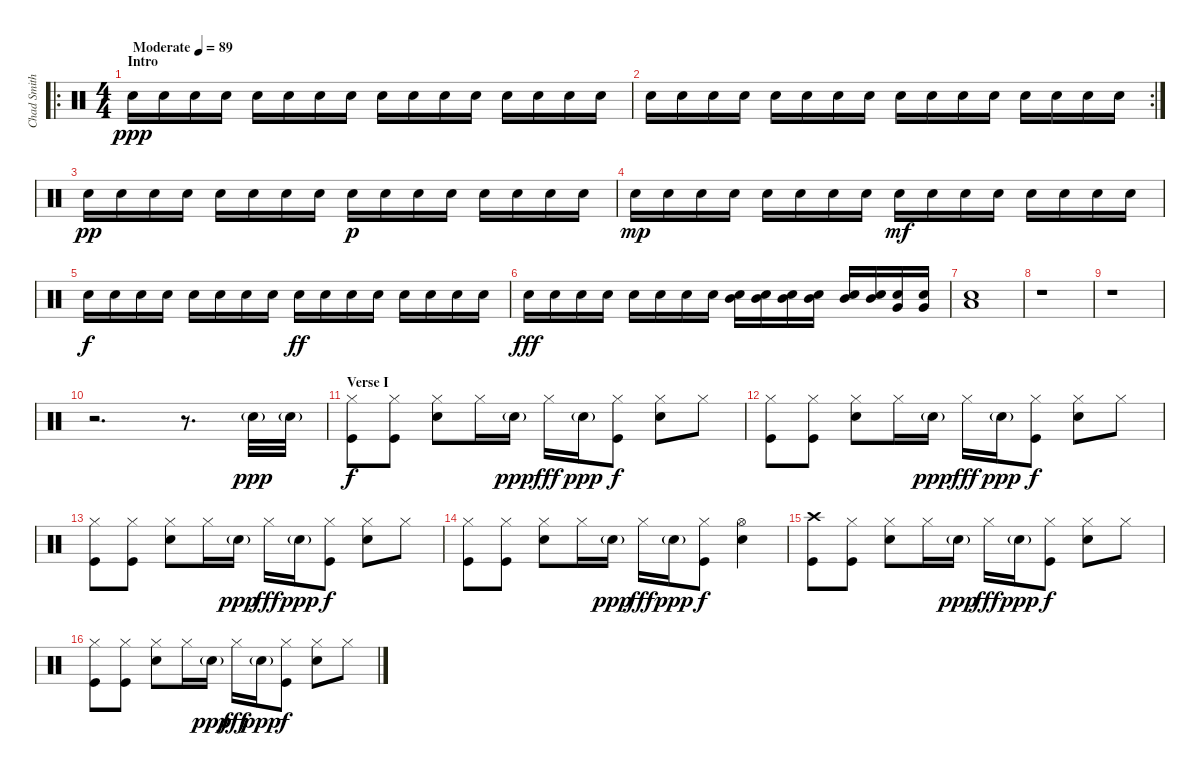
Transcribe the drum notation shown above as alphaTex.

\track ("Chad Smith" "Chad Smith") {instrument percussion}
\staff {score}
\articulation defaults
\ro
\ts (4 4)
\section ("" "Intro")
\tempo (89 "Moderate")
\clef neutral
\ks c "Snare (hit) 2".16{dy ppp} "Snare (hit) 2".16 "Snare (hit) 2".16 "Snare (hit) 2".16 "Snare (hit) 2".16 "Snare (hit) 2".16 "Snare (hit) 2".16 "Snare (hit) 2".16 "Snare (hit) 2".16 "Snare (hit) 2".16 "Snare (hit) 2".16 "Snare (hit) 2".16 "Snare (hit) 2".16 "Snare (hit) 2".16 "Snare (hit) 2".16 "Snare (hit) 2".16
|
\rc 2 "Snare (hit) 2".16 "Snare (hit) 2".16 "Snare (hit) 2".16 "Snare (hit) 2".16 "Snare (hit) 2".16 "Snare (hit) 2".16 "Snare (hit) 2".16 "Snare (hit) 2".16 "Snare (hit) 2".16 "Snare (hit) 2".16 "Snare (hit) 2".16 "Snare (hit) 2".16 "Snare (hit) 2".16 "Snare (hit) 2".16 "Snare (hit) 2".16 "Snare (hit) 2".16
|
"Snare (hit) 2".16{dy pp} "Snare (hit) 2".16 "Snare (hit) 2".16 "Snare (hit) 2".16 "Snare (hit) 2".16 "Snare (hit) 2".16 "Snare (hit) 2".16 "Snare (hit) 2".16 "Snare (hit) 2".16{dy p} "Snare (hit) 2".16 "Snare (hit) 2".16 "Snare (hit) 2".16 "Snare (hit) 2".16 "Snare (hit) 2".16 "Snare (hit) 2".16 "Snare (hit) 2".16 |
"Snare (hit) 2".16{dy mp} "Snare (hit) 2".16 "Snare (hit) 2".16 "Snare (hit) 2".16 "Snare (hit) 2".16 "Snare (hit) 2".16 "Snare (hit) 2".16 "Snare (hit) 2".16 "Snare (hit) 2".16{dy mf} "Snare (hit) 2".16 "Snare (hit) 2".16 "Snare (hit) 2".16 "Snare (hit) 2".16 "Snare (hit) 2".16 "Snare (hit) 2".16 "Snare (hit) 2".16 |
"Snare (hit) 2".16{dy f} "Snare (hit) 2".16 "Snare (hit) 2".16 "Snare (hit) 2".16 "Snare (hit) 2".16 "Snare (hit) 2".16 "Snare (hit) 2".16 "Snare (hit) 2".16 "Snare (hit) 2".16{dy ff} "Snare (hit) 2".16 "Snare (hit) 2".16 "Snare (hit) 2".16 "Snare (hit) 2".16 "Snare (hit) 2".16 "Snare (hit) 2".16 "Snare (hit) 2".16 |
"Snare (hit) 2".16{dy fff} "Snare (hit) 2".16 "Snare (hit) 2".16 "Snare (hit) 2".16 "Snare (hit) 2".16 "Snare (hit) 2".16 "Snare (hit) 2".16 "Snare (hit) 2".16 ("Mid Tom (hit)" "Snare (hit) 2").16 ("Mid Tom (hit)" "Snare (hit) 2").16 ("Mid Tom (hit)" "Snare (hit) 2").16 ("Mid Tom (hit)" "Snare (hit) 2").16 ("Mid Tom (hit)" "Snare (hit) 2").16 ("Mid Tom (hit)" "Snare (hit) 2").16 ("Very Low Tom (hit)" "Snare (hit) 2").16 ("Very Low Tom (hit)" "Snare (hit) 2").16 |
("Low Floor Tom (hit)" "Snare (hit) 2").1 |
r.1 |
r.1 |
r.2{d} r.8{d} "Snare (hit) 2"{g}.32{dy ppp} "Snare (hit) 2"{g}.32 |
\section ("" "Verse I")
("Hi-Hat (closed)" "Kick (hit)").8{dy f} ("Hi-Hat (closed)" "Kick (hit)").8 ("Hi-Hat (closed)" "Snare (hit) 2").8 "Hi-Hat (closed)".16 "Snare (hit) 2"{g}.16{dy ppp} "Hi-Hat (closed)".16{dy fff} "Snare (hit) 2"{g}.16{dy ppp} ("Hi-Hat (closed)" "Kick (hit)").8{dy f} ("Hi-Hat (closed)" "Snare (hit) 2").8 "Hi-Hat (closed)".8 |
("Hi-Hat (closed)" "Kick (hit)").8 ("Hi-Hat (closed)" "Kick (hit)").8 ("Hi-Hat (closed)" "Snare (hit) 2").8 "Hi-Hat (closed)".16 "Snare (hit) 2"{g}.16{dy ppp} "Hi-Hat (closed)".16{dy fff} "Snare (hit) 2"{g}.16{dy ppp} ("Hi-Hat (closed)" "Kick (hit)").8{dy f} ("Hi-Hat (closed)" "Snare (hit) 2").8 "Hi-Hat (closed)".8 |
("Hi-Hat (closed)" "Kick (hit)").8 ("Hi-Hat (closed)" "Kick (hit)").8 ("Hi-Hat (closed)" "Snare (hit) 2").8 "Hi-Hat (closed)".16 "Snare (hit) 2"{g}.16{dy ppp} "Hi-Hat (closed)".16{dy fff} "Snare (hit) 2"{g}.16{dy ppp} ("Hi-Hat (closed)" "Kick (hit)").8{dy f} ("Hi-Hat (closed)" "Snare (hit) 2").8 "Hi-Hat (closed)".8 |
("Hi-Hat (closed)" "Kick (hit)").8 ("Hi-Hat (closed)" "Kick (hit)").8 ("Hi-Hat (closed)" "Snare (hit) 2").8 "Hi-Hat (closed)".16 "Snare (hit) 2"{g}.16{dy ppp} "Hi-Hat (closed)".16{dy fff} "Snare (hit) 2"{g}.16{dy ppp} ("Hi-Hat (closed)" "Kick (hit)").8{dy f} ("Hi-Hat (open)" "Snare (hit) 2").4 |
("Crash high (hit)" "Kick (hit)").8 ("Hi-Hat (closed)" "Kick (hit)").8 ("Hi-Hat (closed)" "Snare (hit) 2").8 "Hi-Hat (closed)".16 "Snare (hit) 2"{g}.16{dy ppp} "Hi-Hat (closed)".16{dy fff} "Snare (hit) 2"{g}.16{dy ppp} ("Hi-Hat (closed)" "Kick (hit)").8{dy f} ("Hi-Hat (closed)" "Snare (hit) 2").8 "Hi-Hat (closed)".8 |
("Hi-Hat (closed)" "Kick (hit)").8 ("Hi-Hat (closed)" "Kick (hit)").8 ("Hi-Hat (closed)" "Snare (hit) 2").8 "Hi-Hat (closed)".16 "Snare (hit) 2"{g}.16{dy ppp} "Hi-Hat (closed)".16{dy fff} "Snare (hit) 2"{g}.16{dy ppp} ("Hi-Hat (closed)" "Kick (hit)").8{dy f} ("Hi-Hat (closed)" "Snare (hit) 2").8 "Hi-Hat (closed)".8
